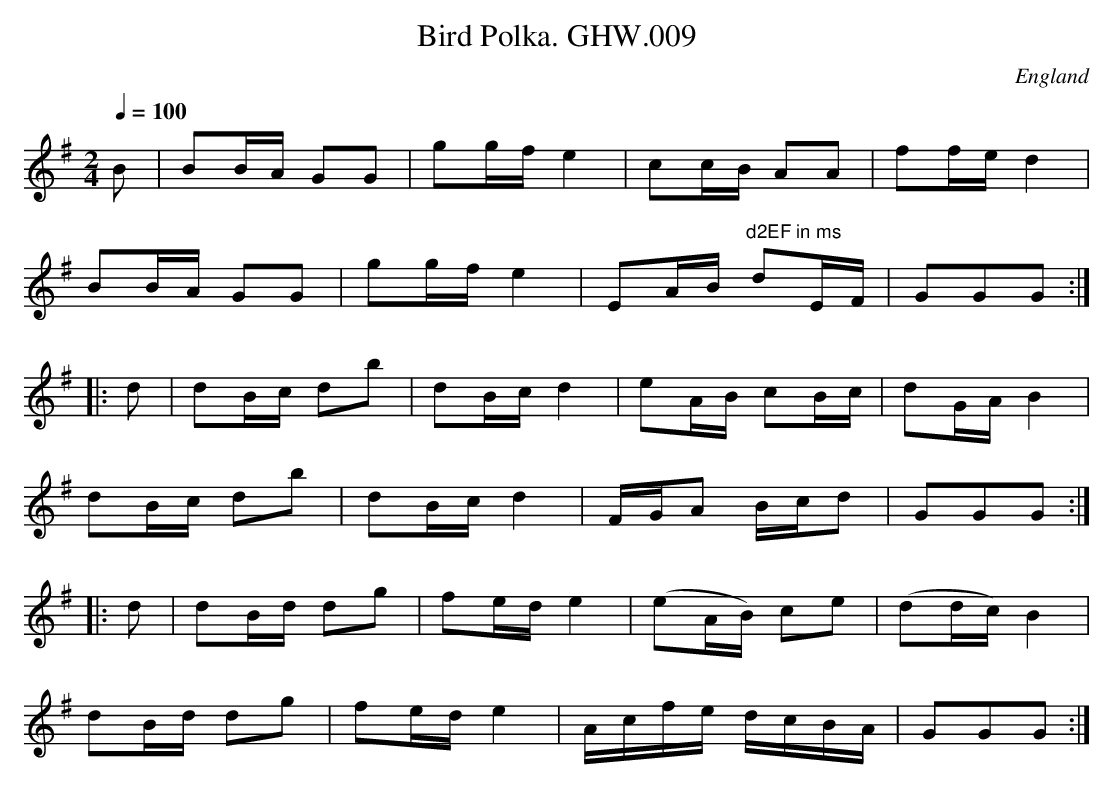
X:1
T:Bird Polka. GHW.009
L:1/8
M:2/4
O:England
Q:1/4=100
K:G
B|BB/A/ GG|gg/f/ e2|cc/B/ AA|ff/e/ d2|!
BB/A/ GG|gg/f/ e2|EA/2B/ "^d2EF in ms"dE/F/|GGG:|!
|:d|dB/c/ db|dB/c/ d2|eA/B/ cB/c/|dG/A/ B2|!
dB/c/ db|dB/c/ d2|F/G/A B/c/d|GGG:|!
|:d|dB/d/ dg|fe/d/e2|(eA/B/) ce|(dd/c/)B2|!
dB/d/ dg|fe/d/e2|A/c/f/e/ d/c/B/A/|GGG:|
